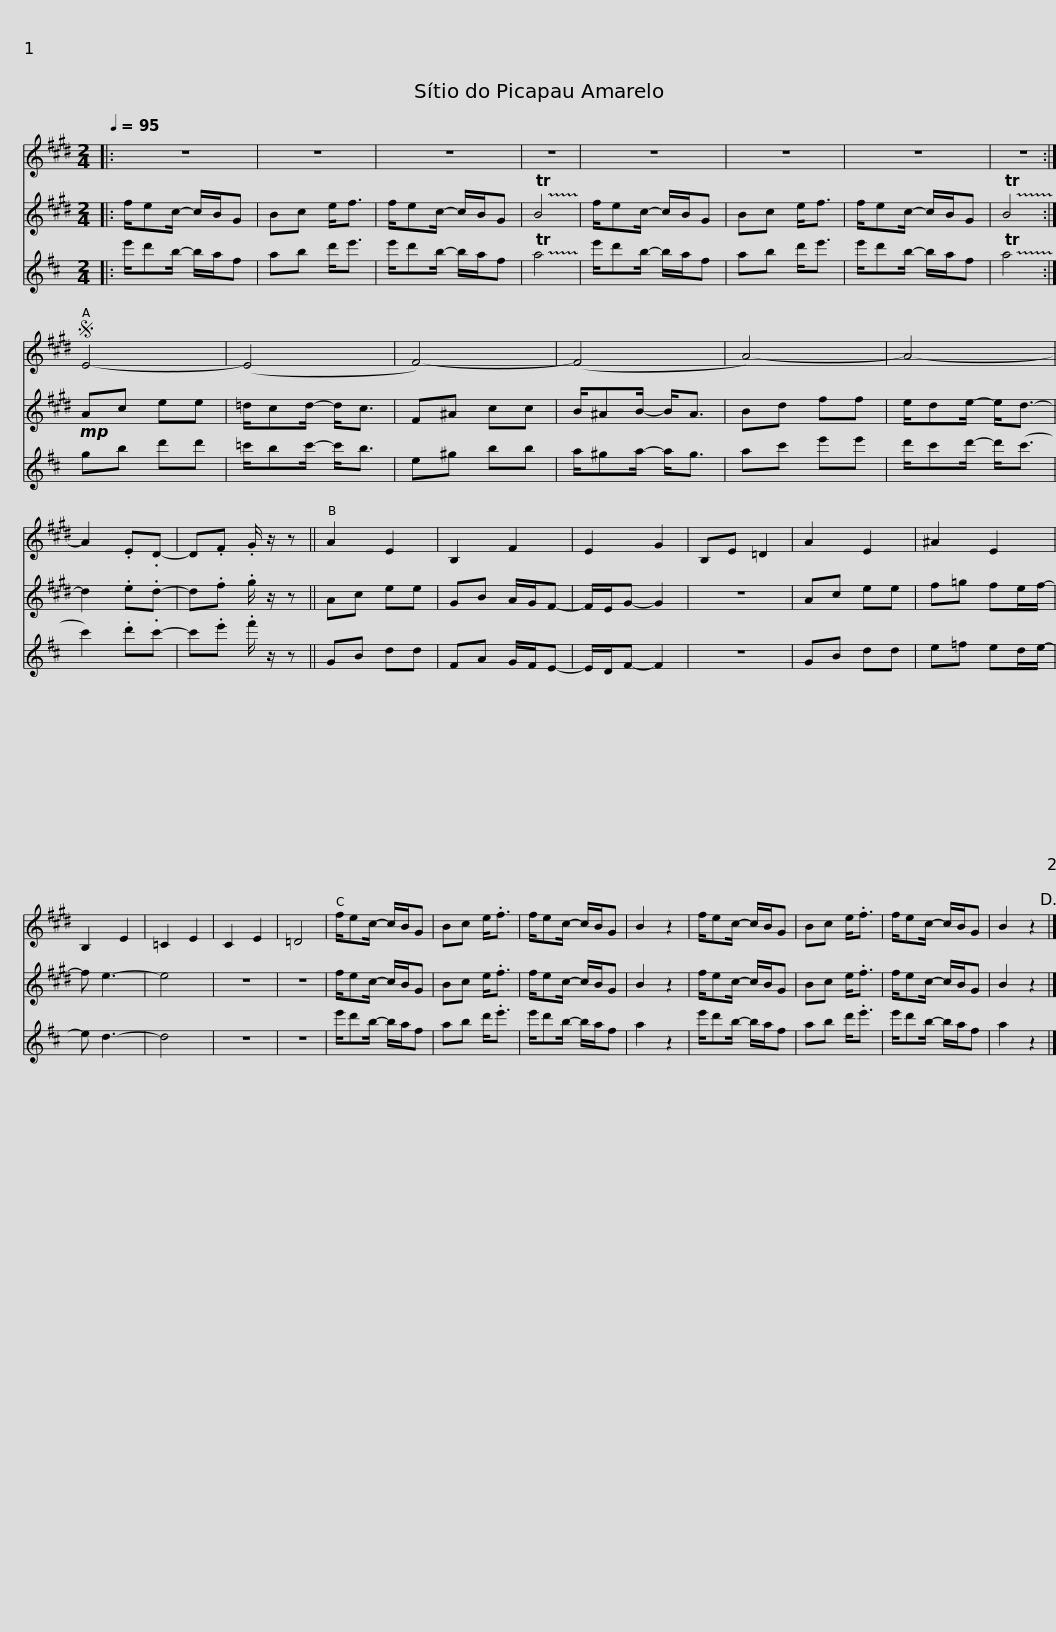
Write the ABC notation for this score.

X:1
%%score 1 2 3
L:1/8
Q:1/4=95
M:2/4
I:linebreak $
K:D
V:1 treble transpose=-14
V:2 treble transpose=-2
V:3 treble
V:1
[K:E]|: z4 | z4 | z4 | z4 | z4 |$ %5
 z4 | z4 | z4 :|S E4- | (E4 | %10
 F4-) | (F4 |$ A4-) | A4- | A2 .E.D- | %15
 D.F .G/ z/ z || A2 E2 | B,2 F2 | E2 G2 | B,E =D2 |$ %20
 A2 E2 | ^A2 E2 | B,2 E2 | =C2 E2 | C2 E2 | %25
 =D4 | f/ec/- c/B/G | Bc e<.f |$ f/ec/- c/B/G | B2 z2 | %30
 f/ec/- c/B/G | Bc e<.f | f/ec/- c/B/G | B2 z2!D.S.! |] %34
V:2
[K:E]|: f/ec/- c/B/G | Bc e<f | f/ec/- c/B/G | !trill(!TB4!trill)! | f/ec/- c/B/G |$ %5
 Bc e<f | f/ec/- c/B/G | !trill(!TB4!trill)! :|!mp! Ac ee | =d/cd/- d<c | %10
 F^A cc | B/^AB/- B<A |$ Bd ff | e/de/- e<d- | d2 .e.d- | %15
 d.f .g/ z/ z || Ac ee | GB A/G/F- | F/E/G- G2 | z4 |$ %20
 Ac ee | f=g fe/f/- | f e3- | e4 | z4 | %25
 z4 | f/ec/- c/B/G | Bc e<.f |$ f/ec/- c/B/G | B2 z2 | %30
 f/ec/- c/B/G | Bc e<.f | f/ec/- c/B/G | B2 z2 |] %34
V:3
|: e'/d'b/- b/a/f | ab d'<e' | e'/d'b/- b/a/f | !trill(!Ta4!trill)! | e'/d'b/- b/a/f |$ %5
 ab d'<e' | e'/d'b/- b/a/f | !trill(!Ta4!trill)! :| gb d'd' | =c'/bc'/- c'<b | %10
 e^g bb | a/^ga/- a<g |$ ac' e'e' | d'/c'd'/- d'<(c' | c'2) .d'.c'- | %15
 c'.e' .f'/ z/ z || GB dd | FA G/F/E- | E/D/F- F2 | z4 |$ %20
 GB dd | e=f ed/e/- | e d3- | d4 | z4 | %25
 z4 | e'/d'b/- b/a/f | ab d'<.e' |$ e'/d'b/- b/a/f | a2 z2 | %30
 e'/d'b/- b/a/f | ab d'<.e' | e'/d'b/- b/a/f | a2 z2 |] %34
